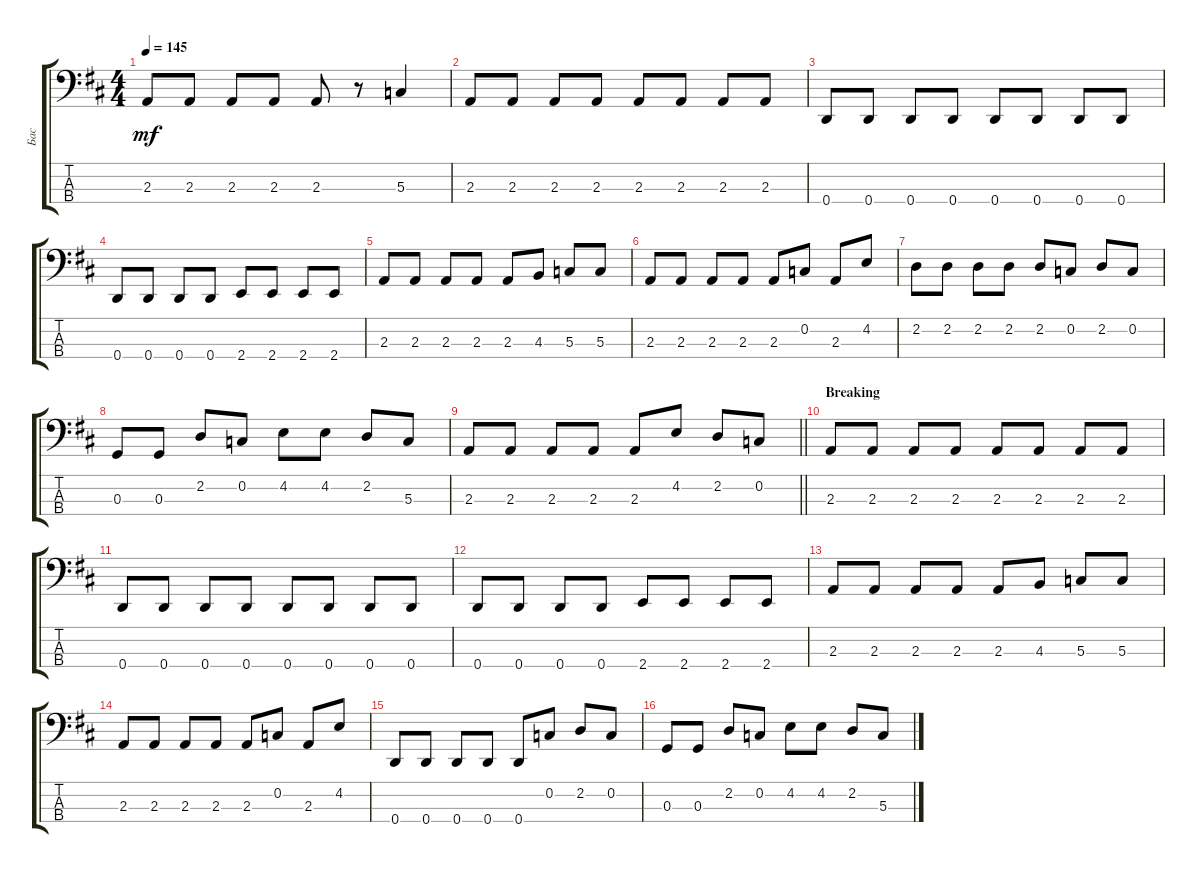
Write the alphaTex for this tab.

\track ("Бас" "Бас") {instrument electricbassfinger}
\staff {score tabs}
\tuning (F2 C2 G1 D1) {hide}
\ts (4 4)
\tempo 145
\clef f4
\ks bminor
2.3.8{dy mf} 2.3.8 2.3.8 2.3.8 2.3.8 r.8 5.3.4 |
2.3.8 2.3.8 2.3.8 2.3.8 2.3.8 2.3.8 2.3.8 2.3.8 |
0.4.8 0.4.8 0.4.8 0.4.8 0.4.8 0.4.8 0.4.8 0.4.8 |
0.4.8 0.4.8 0.4.8 0.4.8 2.4.8 2.4.8 2.4.8 2.4.8 |
2.3.8 2.3.8 2.3.8 2.3.8 2.3.8 4.3.8 5.3.8 5.3.8 |
2.3.8 2.3.8 2.3.8 2.3.8 2.3.8 0.2.8 2.3.8 4.2.8 |
2.2.8 2.2.8 2.2.8 2.2.8 2.2.8 0.2.8 2.2.8 0.2.8 |
0.3.8 0.3.8 2.2.8 0.2.8 4.2.8 4.2.8 2.2.8 5.3.8 |
\barLineRight lightlight
2.3.8 2.3.8 2.3.8 2.3.8 2.3.8 4.2.8 2.2.8 0.2.8 |
\section ("" "Breaking")
2.3.8 2.3.8 2.3.8 2.3.8 2.3.8 2.3.8 2.3.8 2.3.8 |
0.4.8 0.4.8 0.4.8 0.4.8 0.4.8 0.4.8 0.4.8 0.4.8 |
0.4.8 0.4.8 0.4.8 0.4.8 2.4.8 2.4.8 2.4.8 2.4.8 |
2.3.8 2.3.8 2.3.8 2.3.8 2.3.8 4.3.8 5.3.8 5.3.8 |
2.3.8 2.3.8 2.3.8 2.3.8 2.3.8 0.2.8 2.3.8 4.2.8 |
0.4.8 0.4.8 0.4.8 0.4.8 0.4.8 0.2.8 2.2.8 0.2.8 |
0.3.8 0.3.8 2.2.8 0.2.8 4.2.8 4.2.8 2.2.8 5.3.8
